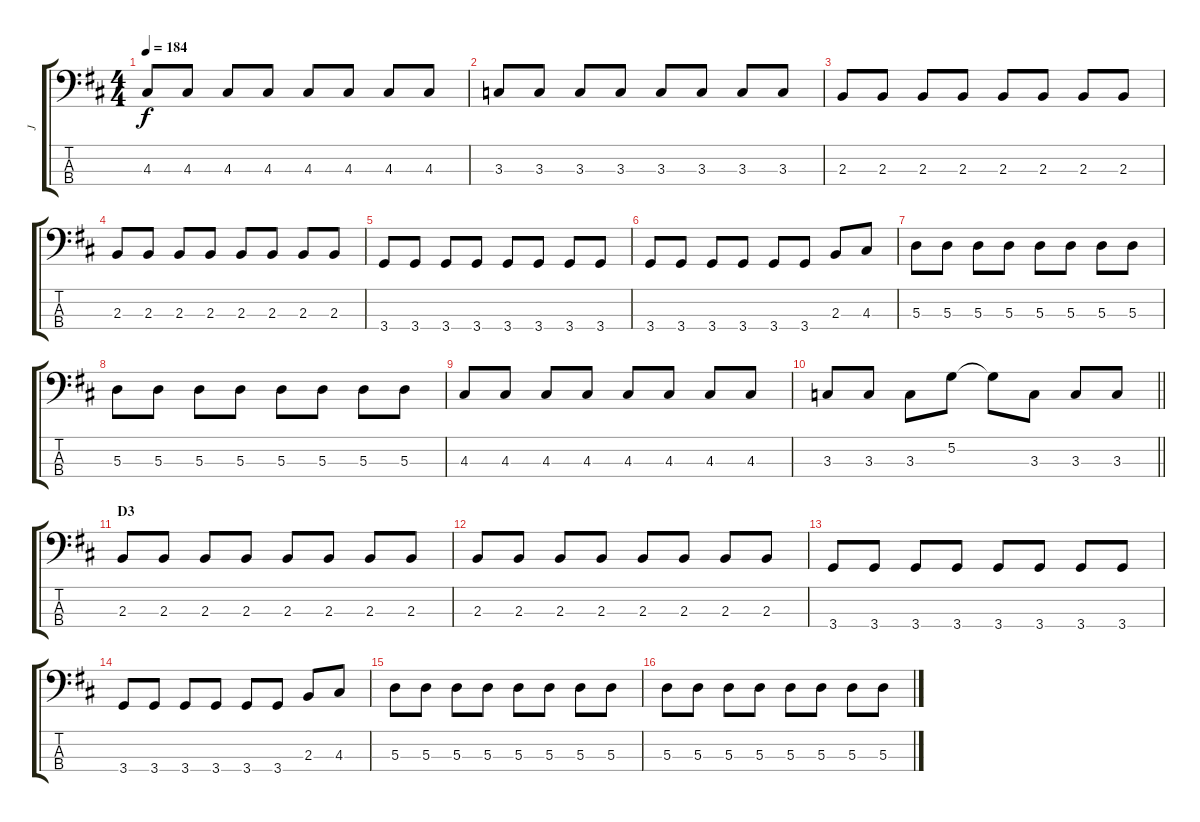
\track ("J" "J") {instrument electricbassfinger}
\staff {score tabs}
\tuning (G2 D2 A1 E1) {hide}
\ts (4 4)
\tempo 184
\clef f4
\ks bminor
4.3.8{dy f} 4.3.8 4.3.8 4.3.8 4.3.8 4.3.8 4.3.8 4.3.8 |
3.3.8 3.3.8 3.3.8 3.3.8 3.3.8 3.3.8 3.3.8 3.3.8 |
2.3.8 2.3.8 2.3.8 2.3.8 2.3.8 2.3.8 2.3.8 2.3.8 |
2.3.8 2.3.8 2.3.8 2.3.8 2.3.8 2.3.8 2.3.8 2.3.8 |
3.4.8 3.4.8 3.4.8 3.4.8 3.4.8 3.4.8 3.4.8 3.4.8 |
3.4.8 3.4.8 3.4.8 3.4.8 3.4.8 3.4.8 2.3.8 4.3.8 |
5.3.8 5.3.8 5.3.8 5.3.8 5.3.8 5.3.8 5.3.8 5.3.8 |
5.3.8 5.3.8 5.3.8 5.3.8 5.3.8 5.3.8 5.3.8 5.3.8 |
4.3.8 4.3.8 4.3.8 4.3.8 4.3.8 4.3.8 4.3.8 4.3.8 |
\barLineRight lightlight
3.3.8 3.3.8 3.3.8 5.2.8 5.2{t}.8 3.3.8 3.3.8 3.3.8 |
\section ("" "D3")
2.3.8 2.3.8 2.3.8 2.3.8 2.3.8 2.3.8 2.3.8 2.3.8 |
2.3.8 2.3.8 2.3.8 2.3.8 2.3.8 2.3.8 2.3.8 2.3.8 |
3.4.8 3.4.8 3.4.8 3.4.8 3.4.8 3.4.8 3.4.8 3.4.8 |
3.4.8 3.4.8 3.4.8 3.4.8 3.4.8 3.4.8 2.3.8 4.3.8 |
5.3.8 5.3.8 5.3.8 5.3.8 5.3.8 5.3.8 5.3.8 5.3.8 |
5.3.8 5.3.8 5.3.8 5.3.8 5.3.8 5.3.8 5.3.8 5.3.8
